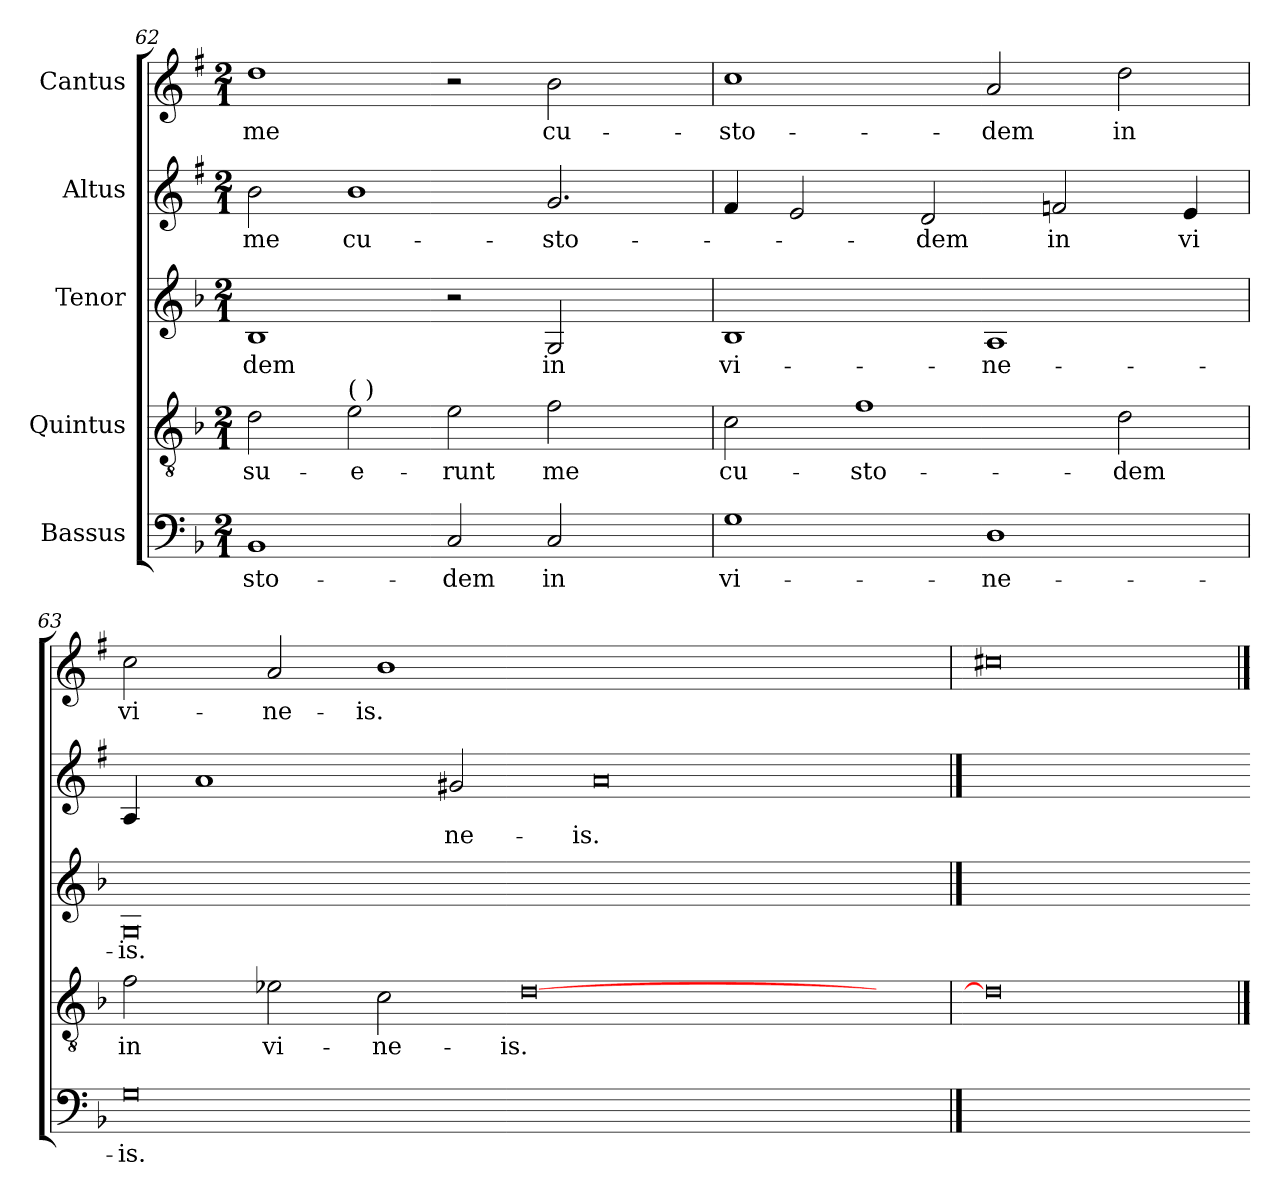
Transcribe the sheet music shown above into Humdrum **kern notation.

**kern	**text	**kern	**text	**kern	**text	**kern	**text	**kern	**text
*part5	*part5	*part4	*part4	*part3	*part3	*part2	*part2	*part1	*part1
*staff5	*staff5	*staff4	*staff4	*staff3	*staff3	*staff2	*staff2	*staff1	*staff1
*I"Bassus	*	*I"Quintus	*	*I"Tenor	*	*I"Altus	*	*I"Cantus	*
*clefF4	*	*clefGv2	*	*clefG2	*	*clefG2	*	*clefG2	*
*	*	*	*	*	*	*ITrd1c2	*	*ITrd1c2	*
*k[b-]	*	*k[b-]	*	*k[b-]	*	*k[b-]	*	*k[b-]	*
*F:	*	*F:	*	*F:	*	*F:	*	*F:	*
*M2/1	*	*M2/1	*	*M2/1	*	*M2/1	*	*M2/1	*
=62A	=62A	=62A	=62A	=62A	=62A	=62A	=62A	=62A	=62A
!	!LO:LY:b	!	!LO:LY:b	!	!LO:LY:b	!	!LO:LY:b	!	!LO:LY:b
1BB-	-sto-	2d	-su-	1B-	-dem	2a	me	1cc	me
!	!	!LO:TX:a:t=(  )	!	!	!	!	!	!	!
!	!	!	!LO:LY:b	!	!	!	!LO:LY:b	!	!
.	.	2e	-e-	.	.	1a	cu-	.	.
!	!LO:LY:b	!	!LO:LY:b	!	!	!	!	!	!
2C	-dem	2e	-runt	2r	.	.	.	2r	.
!	!LO:LY:b	!	!LO:LY:b	!	!LO:LY:b	!	!LO:LY:b	!	!LO:LY:b
2C	in	2f	me	2G	in	2.f	-sto-	2a	cu-
4ryy	.	4ryy	.	4ryy	.	.	.	4ryy	.
=62B	=62B	=62B	=62B	=62B	=62B	=62B	=62B	=62B	=62B
!	!LO:LY:b	!	!LO:LY:b	!	!LO:LY:b	!	!	!	!LO:LY:b
1G	vi-	2c	cu-	1B-	vi-	4e	.	1b-	-sto-
.	.	.	.	.	.	2d	.	.	.
!	!	!	!LO:LY:b	!	!	!	!	!	!
.	.	1f	-sto-	.	.	.	.	.	.
!	!	!	!	!	!	!	!LO:LY:b	!	!
.	.	.	.	.	.	2c	-dem	.	.
!	!LO:LY:b	!	!	!	!LO:LY:b	!	!	!	!LO:LY:b
1D	-ne-	.	.	1A	-ne-	.	.	2g	-dem
!	!	!	!	!	!	!	!LO:LY:b	!	!
.	.	.	.	.	.	2e-X	in	.	.
!	!	!	!LO:LY:b	!	!	!	!	!	!LO:LY:b
.	.	2d	-dem	.	.	.	.	2cc	in
!	!	!	!	!	!	!	!LO:LY:b	!	!
.	.	.	.	.	.	4d	vi	.	.
=63A	=63A	=63A	=63A	=63A	=63A	=63A	=63A	=63A	=63A
!	!LO:LY:b	!	!LO:LY:b	!	!LO:LY:b	!	!	!	!LO:LY:b
0G	-is.	2f	in	0G	-is.	4G	.	2b-	vi-
.	.	.	.	.	.	1g	.	.	.
!	!	!	!LO:LY:b	!	!	!	!	!	!LO:LY:b
.	.	2e-X	vi-	.	.	.	.	2g	-ne-
!	!	!	!LO:LY:b	!	!	!	!	!	!LO:LY:b
.	.	2c	-ne-	.	.	.	.	1a	-is.
!	!	!	!	!	!	!	!LO:LY:b	!	!
.	.	.	.	.	.	2f#X	ne-	.	.
!	!	!	!LO:LY:b	!	!	!	!	!	!
.	.	[0d	-is.	.	.	.	.	.	.
!	!	!	!	!	!	!	!LO:LY:b	!	!
.	.	.	.	.	.	0g	-is.	.	.
1..ryy	.	.	.	1..ryy	.	.	.	1..ryy	.
.	.	4ryy	.	.	.	.	.	.	.
==64A	=64A	=64A	=64A	==64A	=64A	==64A	=64A	=64A	=64A
0ryy	.	0d]	.	0ryy	.	0ryy	.	0bn	.
=	==	==	==	=	==	=	==	==	==
*-	*-	*-	*-	*-	*-	*-	*-	*-	*-
